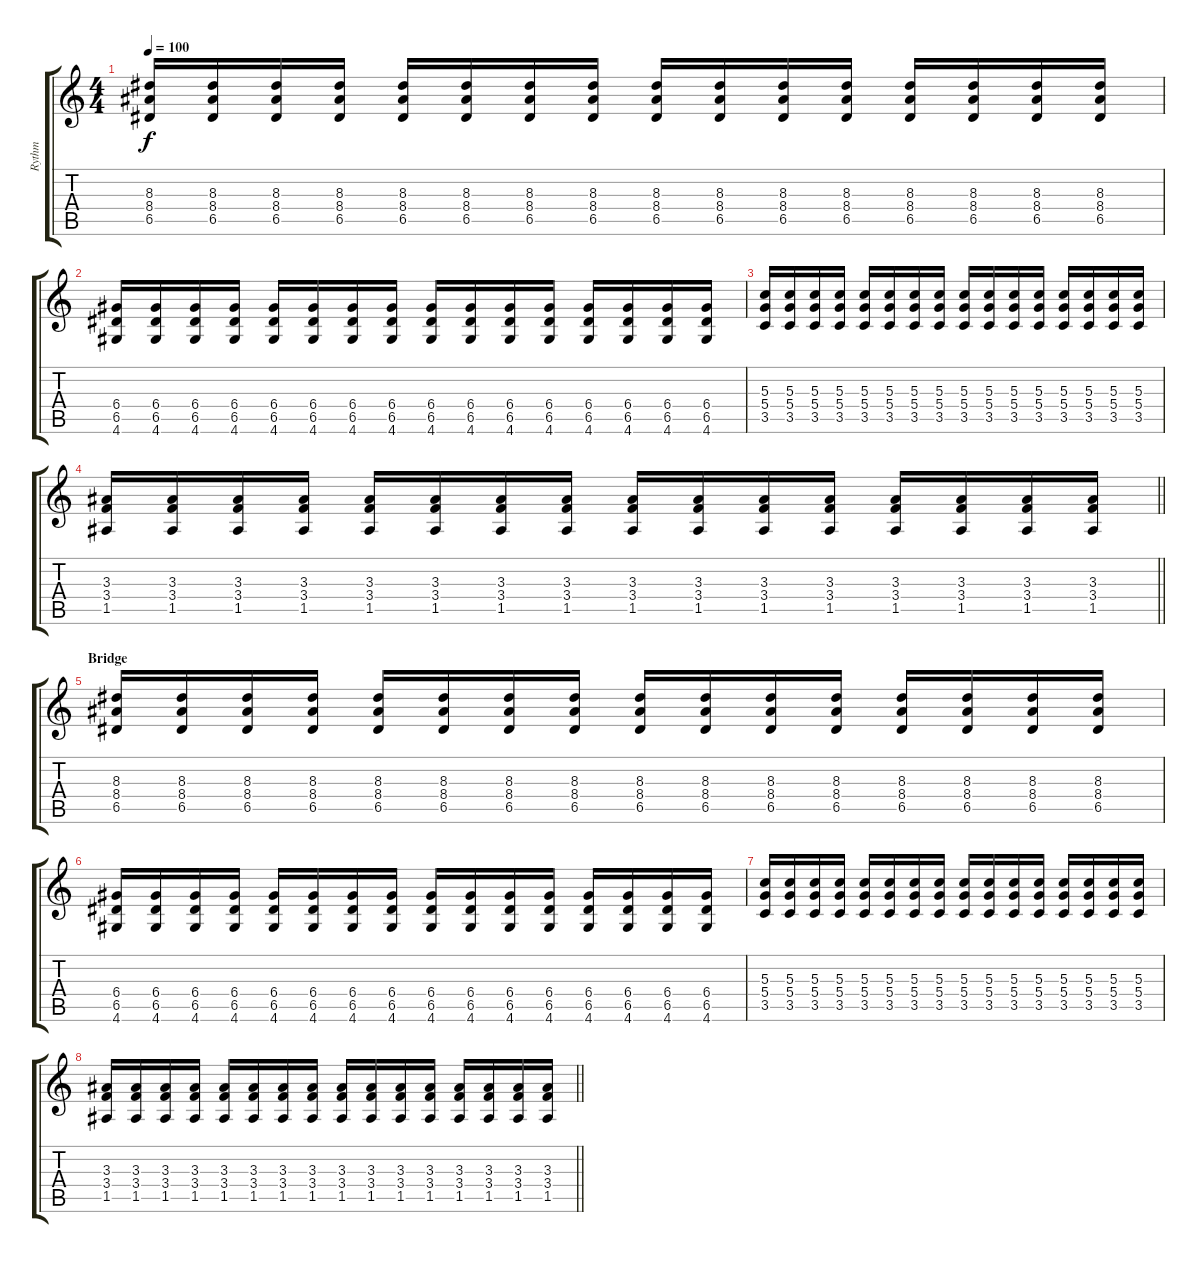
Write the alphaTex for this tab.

\track ("Rythm" "Rythm") {instrument overdrivenguitar}
\staff {score tabs}
\tuning (E4 B3 G3 D3 A2 E2) {hide}
\ts (4 4)
\tempo 100
\clef g2
\ks c
(8.3 8.4 6.5).16{dy f} (8.3 8.4 6.5).16 (8.3 8.4 6.5).16 (8.3 8.4 6.5).16 (8.3 8.4 6.5).16 (8.3 8.4 6.5).16 (8.3 8.4 6.5).16 (8.3 8.4 6.5).16 (8.3 8.4 6.5).16 (8.3 8.4 6.5).16 (8.3 8.4 6.5).16 (8.3 8.4 6.5).16 (8.3 8.4 6.5).16 (8.3 8.4 6.5).16 (8.3 8.4 6.5).16 (8.3 8.4 6.5).16 |
(6.4 6.5 4.6).16 (6.4 6.5 4.6).16 (6.4 6.5 4.6).16 (6.4 6.5 4.6).16 (6.4 6.5 4.6).16 (6.4 6.5 4.6).16 (6.4 6.5 4.6).16 (6.4 6.5 4.6).16 (6.4 6.5 4.6).16 (6.4 6.5 4.6).16 (6.4 6.5 4.6).16 (6.4 6.5 4.6).16 (6.4 6.5 4.6).16 (6.4 6.5 4.6).16 (6.4 6.5 4.6).16 (6.4 6.5 4.6).16 |
(5.3 5.4 3.5).16 (5.3 5.4 3.5).16 (5.3 5.4 3.5).16 (5.3 5.4 3.5).16 (5.3 5.4 3.5).16 (5.3 5.4 3.5).16 (5.3 5.4 3.5).16 (5.3 5.4 3.5).16 (5.3 5.4 3.5).16 (5.3 5.4 3.5).16 (5.3 5.4 3.5).16 (5.3 5.4 3.5).16 (5.3 5.4 3.5).16 (5.3 5.4 3.5).16 (5.3 5.4 3.5).16 (5.3 5.4 3.5).16 |
\barLineRight lightlight
(3.3 3.4 1.5).16 (3.3 3.4 1.5).16 (3.3 3.4 1.5).16 (3.3 3.4 1.5).16 (3.3 3.4 1.5).16 (3.3 3.4 1.5).16 (3.3 3.4 1.5).16 (3.3 3.4 1.5).16 (3.3 3.4 1.5).16 (3.3 3.4 1.5).16 (3.3 3.4 1.5).16 (3.3 3.4 1.5).16 (3.3 3.4 1.5).16 (3.3 3.4 1.5).16 (3.3 3.4 1.5).16 (3.3 3.4 1.5).16 |
\section ("" "Bridge")
(8.3 8.4 6.5).16 (8.3 8.4 6.5).16 (8.3 8.4 6.5).16 (8.3 8.4 6.5).16 (8.3 8.4 6.5).16 (8.3 8.4 6.5).16 (8.3 8.4 6.5).16 (8.3 8.4 6.5).16 (8.3 8.4 6.5).16 (8.3 8.4 6.5).16 (8.3 8.4 6.5).16 (8.3 8.4 6.5).16 (8.3 8.4 6.5).16 (8.3 8.4 6.5).16 (8.3 8.4 6.5).16 (8.3 8.4 6.5).16 |
(6.4 6.5 4.6).16 (6.4 6.5 4.6).16 (6.4 6.5 4.6).16 (6.4 6.5 4.6).16 (6.4 6.5 4.6).16 (6.4 6.5 4.6).16 (6.4 6.5 4.6).16 (6.4 6.5 4.6).16 (6.4 6.5 4.6).16 (6.4 6.5 4.6).16 (6.4 6.5 4.6).16 (6.4 6.5 4.6).16 (6.4 6.5 4.6).16 (6.4 6.5 4.6).16 (6.4 6.5 4.6).16 (6.4 6.5 4.6).16 |
(5.3 5.4 3.5).16 (5.3 5.4 3.5).16 (5.3 5.4 3.5).16 (5.3 5.4 3.5).16 (5.3 5.4 3.5).16 (5.3 5.4 3.5).16 (5.3 5.4 3.5).16 (5.3 5.4 3.5).16 (5.3 5.4 3.5).16 (5.3 5.4 3.5).16 (5.3 5.4 3.5).16 (5.3 5.4 3.5).16 (5.3 5.4 3.5).16 (5.3 5.4 3.5).16 (5.3 5.4 3.5).16 (5.3 5.4 3.5).16 |
\barLineRight lightlight
(3.3 3.4 1.5).16 (3.3 3.4 1.5).16 (3.3 3.4 1.5).16 (3.3 3.4 1.5).16 (3.3 3.4 1.5).16 (3.3 3.4 1.5).16 (3.3 3.4 1.5).16 (3.3 3.4 1.5).16 (3.3 3.4 1.5).16 (3.3 3.4 1.5).16 (3.3 3.4 1.5).16 (3.3 3.4 1.5).16 (3.3 3.4 1.5).16 (3.3 3.4 1.5).16 (3.3 3.4 1.5).16 (3.3 3.4 1.5).16
